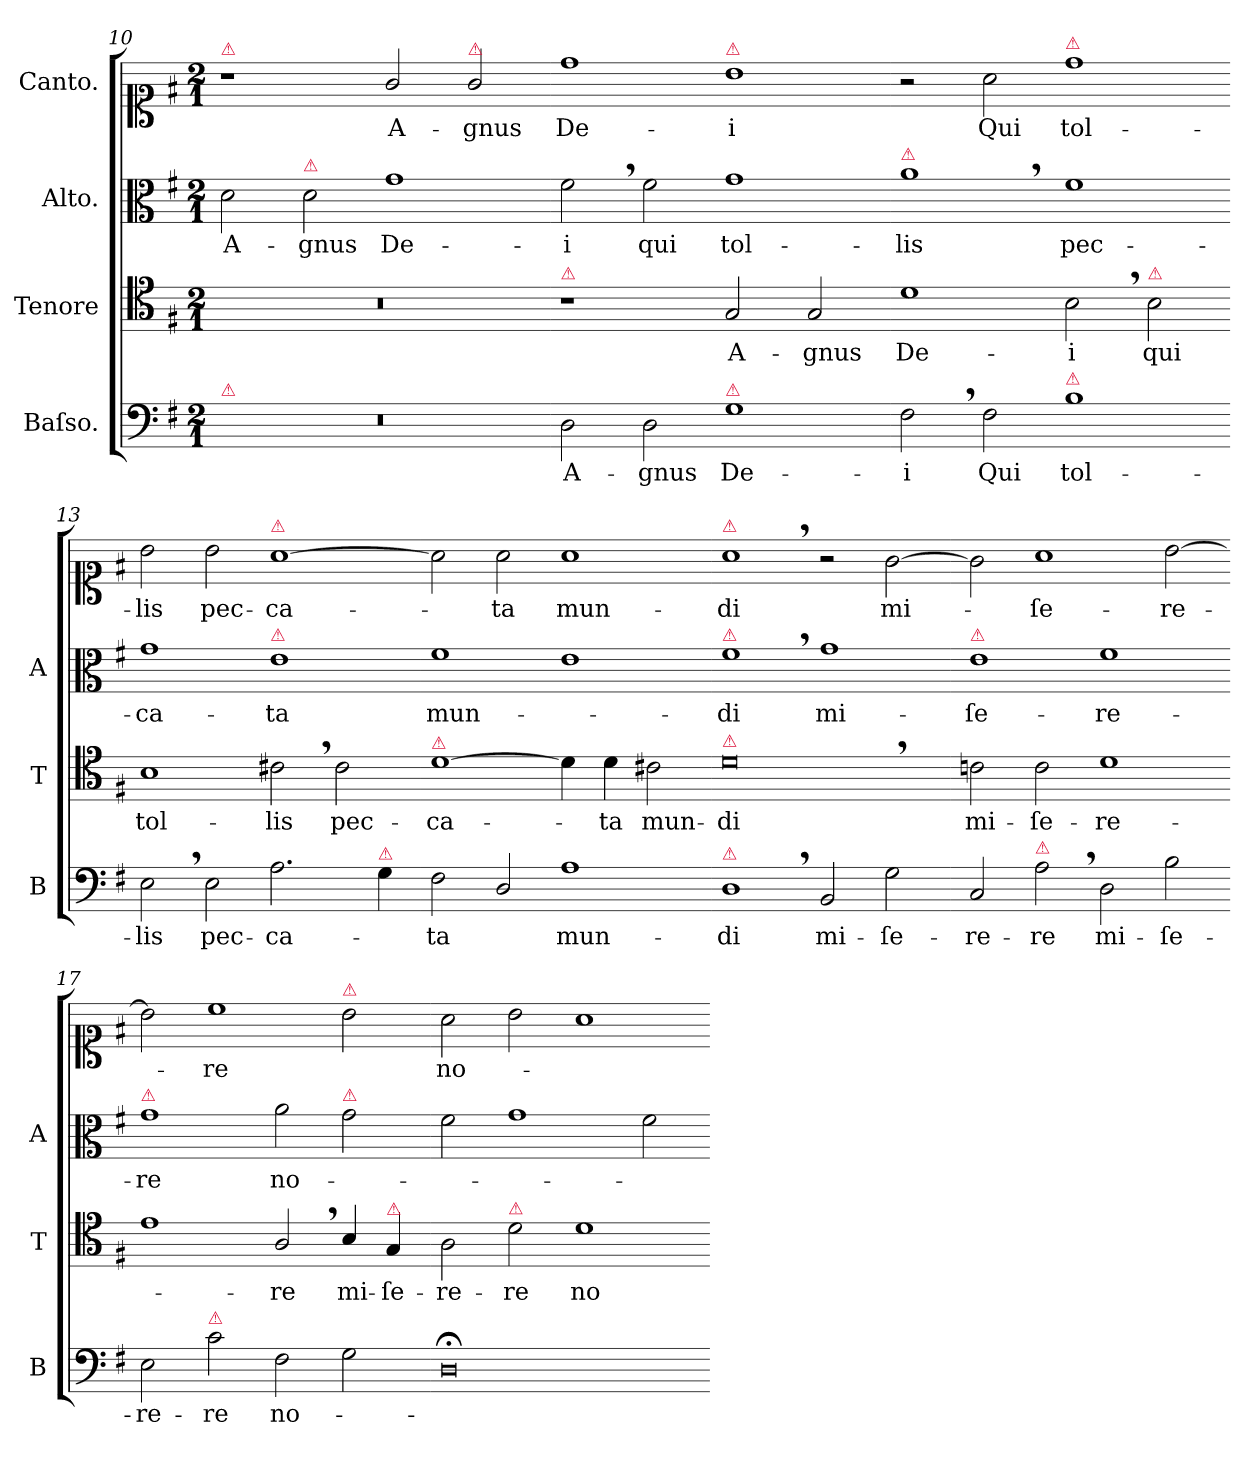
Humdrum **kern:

**kern	**text	**kern	**text	**kern	**text	**kern	**text
*part4	*part4	*part3	*part3	*part2	*part2	*part1	*part1
*staff4	*staff4	*staff3	*staff3	*staff2	*staff2	*staff1	*staff1
*I"Baſso.	*	*I"Tenore	*	*I"Alto.	*	*I"Canto.	*
*I'B	*	*I'T	*	*I'A	*	*	*
*clefF4	*	*clefC4	*	*clefC3	*	*clefC1	*
*k[f#]	*	*k[f#]	*	*k[f#]	*	*k[f#]	*
*G:	*	*G:	*	*G:	*	*G:	*
*M2/1	*	*M2/1	*	*M2/1	*	*M2/1	*
=10	=10	=10	=10	=10	=10	=10	=10
!	!	!	!	!	!	!LO:TX:a:color=crimson:t=⚠	!
!LO:TX:a:color=crimson:t=⚠	!	!	!	!	!	!	!
0r	.	0r	.	2d\	A-	1r	.
!	!	!	!	!LO:TX:a:color=crimson:t=⚠	!	!	!
.	.	.	.	2d\	-gnus	.	.
.	.	.	.	1g	De-	2g/	A-
!	!	!	!	!	!	!LO:TX:a:color=crimson:t=⚠	!
.	.	.	.	.	.	2g/	-gnus
=11-	=11-	=11-	=11-	=11-	=11-	=11-	=11-
!	!	!LO:TX:a:color=crimson:t=⚠	!	!	!	!	!
2D\	A-	1r	.	2f#,\	-i	1dd	De-
2D\	-gnus	.	.	2f#\	qui	.	.
!	!	!	!	!	!	!LO:TX:a:color=crimson:t=⚠	!
!LO:TX:a:color=crimson:t=⚠	!	!	!	!	!	!	!
1G	De-	2G/	A-	1g	tol-	1b	-i
.	.	2G/	-gnus	.	.	.	.
=12-	=12-	=12-	=12-	=12-	=12-	=12-	=12-
!	!	!	!	!LO:TX:a:color=crimson:t=⚠	!	!	!
2F#,<\	-i	1d	De-	1a,	-lis	2r	.
2F#\	Qui	.	.	.	.	2a\	Qui
!	!	!	!	!	!	!LO:TX:a:color=crimson:t=⚠	!
!LO:TX:a:color=crimson:t=⚠	!	!	!	!	!	!	!
1B	tol-	2B,\	-i	1f#	pec-	1dd	tol-
!	!	!LO:TX:a:color=crimson:t=⚠	!	!	!	!	!
.	.	2B\	qui	.	.	.	.
=13-	=13-	=13-	=13-	=13-	=13-	=13-	=13-
2E,<\	-lis	1B	tol-	1g	-ca-	2b\	-lis
2E\	pec-	.	.	.	.	2b\	pec-
!	!	!	!	!	!	!LO:TX:a:color=crimson:t=⚠	!
!	!	!	!	!LO:TX:a:color=crimson:t=⚠	!	!	!
2.A\	-ca-	2c#X,\	-lis	1e	-ta	[1a	-ca-
.	.	2c#\	pec-	.	.	.	.
!LO:TX:a:color=crimson:t=⚠	!	!	!	!	!	!	!
4G\	.	.	.	.	.	.	.
=14-	=14-	=14-	=14-	=14-	=14-	=14-	=14-
!	!	!LO:TX:a:color=crimson:t=⚠	!	!	!	!	!
2F#\	-ta	[1d	-ca-	1f#	mun-	2a]	.
2D/	.	.	.	.	.	2a\	-ta
1A	mun-	4d]	.	1e	.	1a	mun-
.	.	4d\	-ta	.	.	.	.
.	.	2c#X\	mun-	.	.	.	.
=15-	=15-	=15-	=15-	=15-	=15-	=15-	=15-
!	!	!	!	!	!	!LO:TX:a:color=crimson:t=⚠	!
!	!	!	!	!LO:TX:a:color=crimson:t=⚠	!	!	!
!	!	!LO:TX:a:color=crimson:t=⚠	!	!	!	!	!
!LO:TX:a:color=crimson:t=⚠	!	!	!	!	!	!	!
1D,<	-di	0d,	-di	1f#,	-di	1a,	-di
2BB/	mi-	.	.	1g	mi-	2r	.
2G\	-ſe-	.	.	.	.	[2g\	mi-
=16-	=16-	=16-	=16-	=16-	=16-	=16-	=16-
!	!	!	!	!LO:TX:a:color=crimson:t=⚠	!	!	!
2C/	-re-	2cn\	mi-	1e	-ſe-	2g\]	.
!LO:TX:a:color=crimson:t=⚠	!	!	!	!	!	!	!
2A,\	-re	2c\	-ſe-	.	.	1a	-ſe-
!	!LO:LY:i	!	!	!	!	!	!
2D\	mi-	1d	-re-	1f#	-re-	.	.
!	!LO:LY:i	!	!	!	!	!	!
2B\	-ſe-	.	.	.	.	[2b\	-re-
=17-	=17-	=17-	=17-	=17-	=17-	=17-	=17-
!	!	!	!	!LO:TX:a:color=crimson:t=⚠	!	!	!
!	!LO:LY:i	!	!	!	!	!	!
2E\	-re-	1e	.	1g	-re	2b\]	.
!LO:TX:a:color=crimson:t=⚠	!	!	!	!	!	!	!
!	!LO:LY:i	!	!	!	!	!	!
2c\	-re	.	.	.	.	1cc	-re
2F#\	no-	2A,/	-re	2a\	no-	.	.
!	!	!	!	!	!	!LO:TX:a:color=crimson:t=⚠	!
!	!	!	!	!LO:TX:a:color=crimson:t=⚠	!	!	!
2G\	.	4B/	mi-	2g\	.	2b\	.
!	!	!LO:TX:a:color=crimson:t=⚠	!	!	!	!	!
.	.	4G/	-ſe-	.	.	.	.
=18-	=18-	=18-	=18-	=18-	=18-	=18-	=18-
0D;<	.	2A\	-re-	2f#\	.	2a\	no-
!	!	!LO:TX:a:color=crimson:t=⚠	!	!	!	!	!
.	.	2d\	-re	1g	.	2b\	.
.	.	1d	no-	.	.	1a	.
.	.	.	.	2f#\	.	.	.
=-	=-	=-	=-	=-	=-	=-	=-
*-	*-	*-	*-	*-	*-	*-	*-
